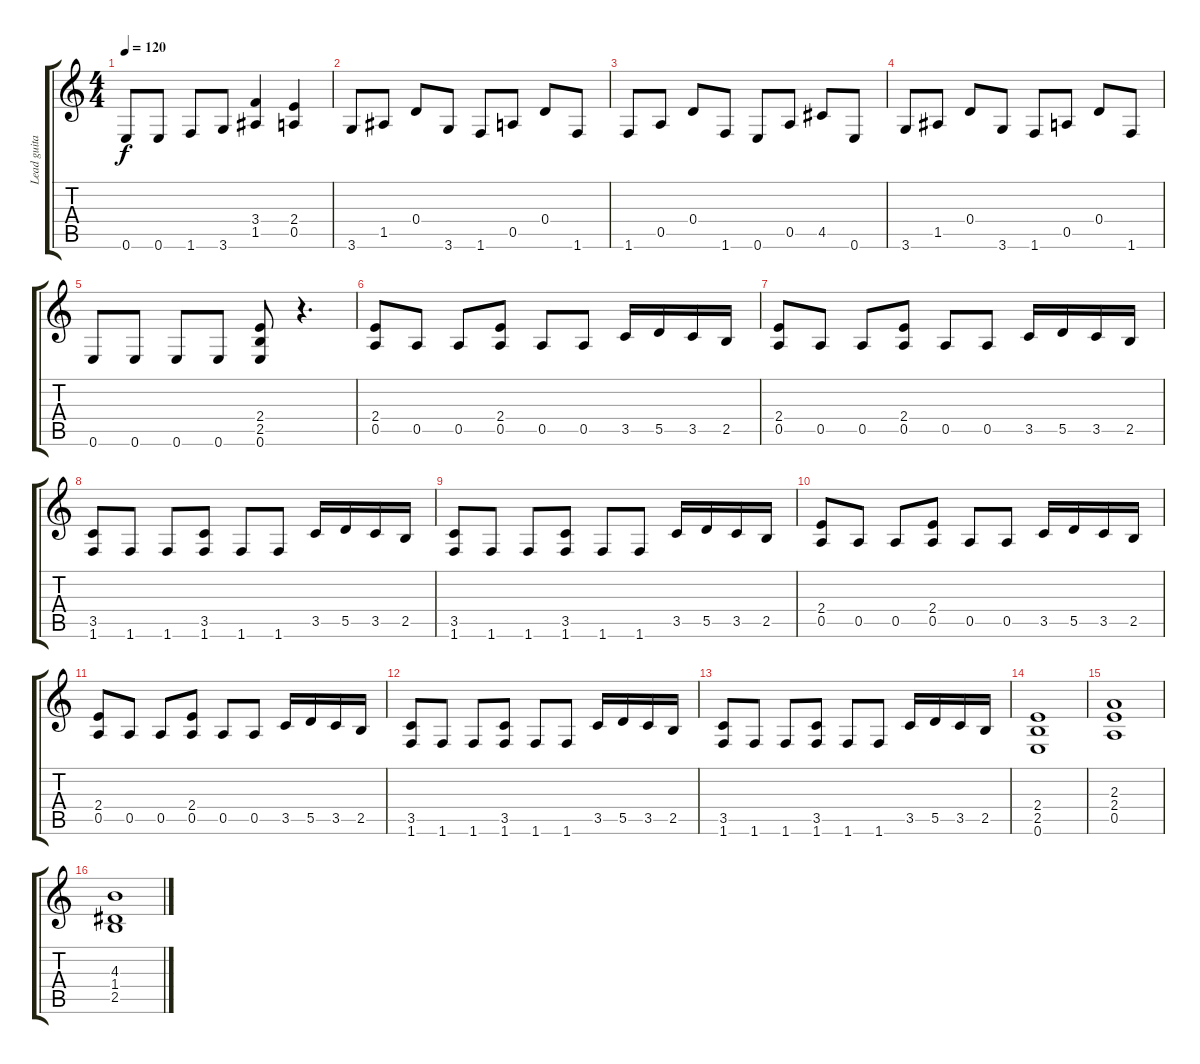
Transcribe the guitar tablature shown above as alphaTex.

\track ("Lead guitar" "Lead guita") {instrument distortionguitar}
\staff {score tabs}
\tuning (E4 B3 G3 D3 A2 E2) {hide}
\ts (4 4)
\tempo 120
\clef g2
\ks c
0.6.8{dy f} 0.6.8 1.6.8 3.6.8 (3.4 1.5).4 (2.4 0.5).4 |
3.6.8 1.5.8 0.4.8 3.6.8 1.6.8 0.5.8 0.4.8 1.6.8 |
1.6.8 0.5.8 0.4.8 1.6.8 0.6.8 0.5.8 4.5.8 0.6.8 |
3.6.8 1.5.8 0.4.8 3.6.8 1.6.8 0.5.8 0.4.8 1.6.8 |
0.6.8 0.6.8 0.6.8 0.6.8 (2.4 2.5 0.6).8 r.4{d} |
(2.4 0.5).8 0.5.8 0.5.8 (2.4 0.5).8 0.5.8 0.5.8 3.5.16 5.5.16 3.5.16 2.5.16 |
(2.4 0.5).8 0.5.8 0.5.8 (2.4 0.5).8 0.5.8 0.5.8 3.5.16 5.5.16 3.5.16 2.5.16 |
(3.5 1.6).8 1.6.8 1.6.8 (3.5 1.6).8 1.6.8 1.6.8 3.5.16 5.5.16 3.5.16 2.5.16 |
(3.5 1.6).8 1.6.8 1.6.8 (3.5 1.6).8 1.6.8 1.6.8 3.5.16 5.5.16 3.5.16 2.5.16 |
(2.4 0.5).8 0.5.8 0.5.8 (2.4 0.5).8 0.5.8 0.5.8 3.5.16 5.5.16 3.5.16 2.5.16 |
(2.4 0.5).8 0.5.8 0.5.8 (2.4 0.5).8 0.5.8 0.5.8 3.5.16 5.5.16 3.5.16 2.5.16 |
(3.5 1.6).8 1.6.8 1.6.8 (3.5 1.6).8 1.6.8 1.6.8 3.5.16 5.5.16 3.5.16 2.5.16 |
(3.5 1.6).8 1.6.8 1.6.8 (3.5 1.6).8 1.6.8 1.6.8 3.5.16 5.5.16 3.5.16 2.5.16 |
(2.4 2.5 0.6).1 |
(2.3 2.4 0.5).1 |
(4.3 1.4 2.5).1
